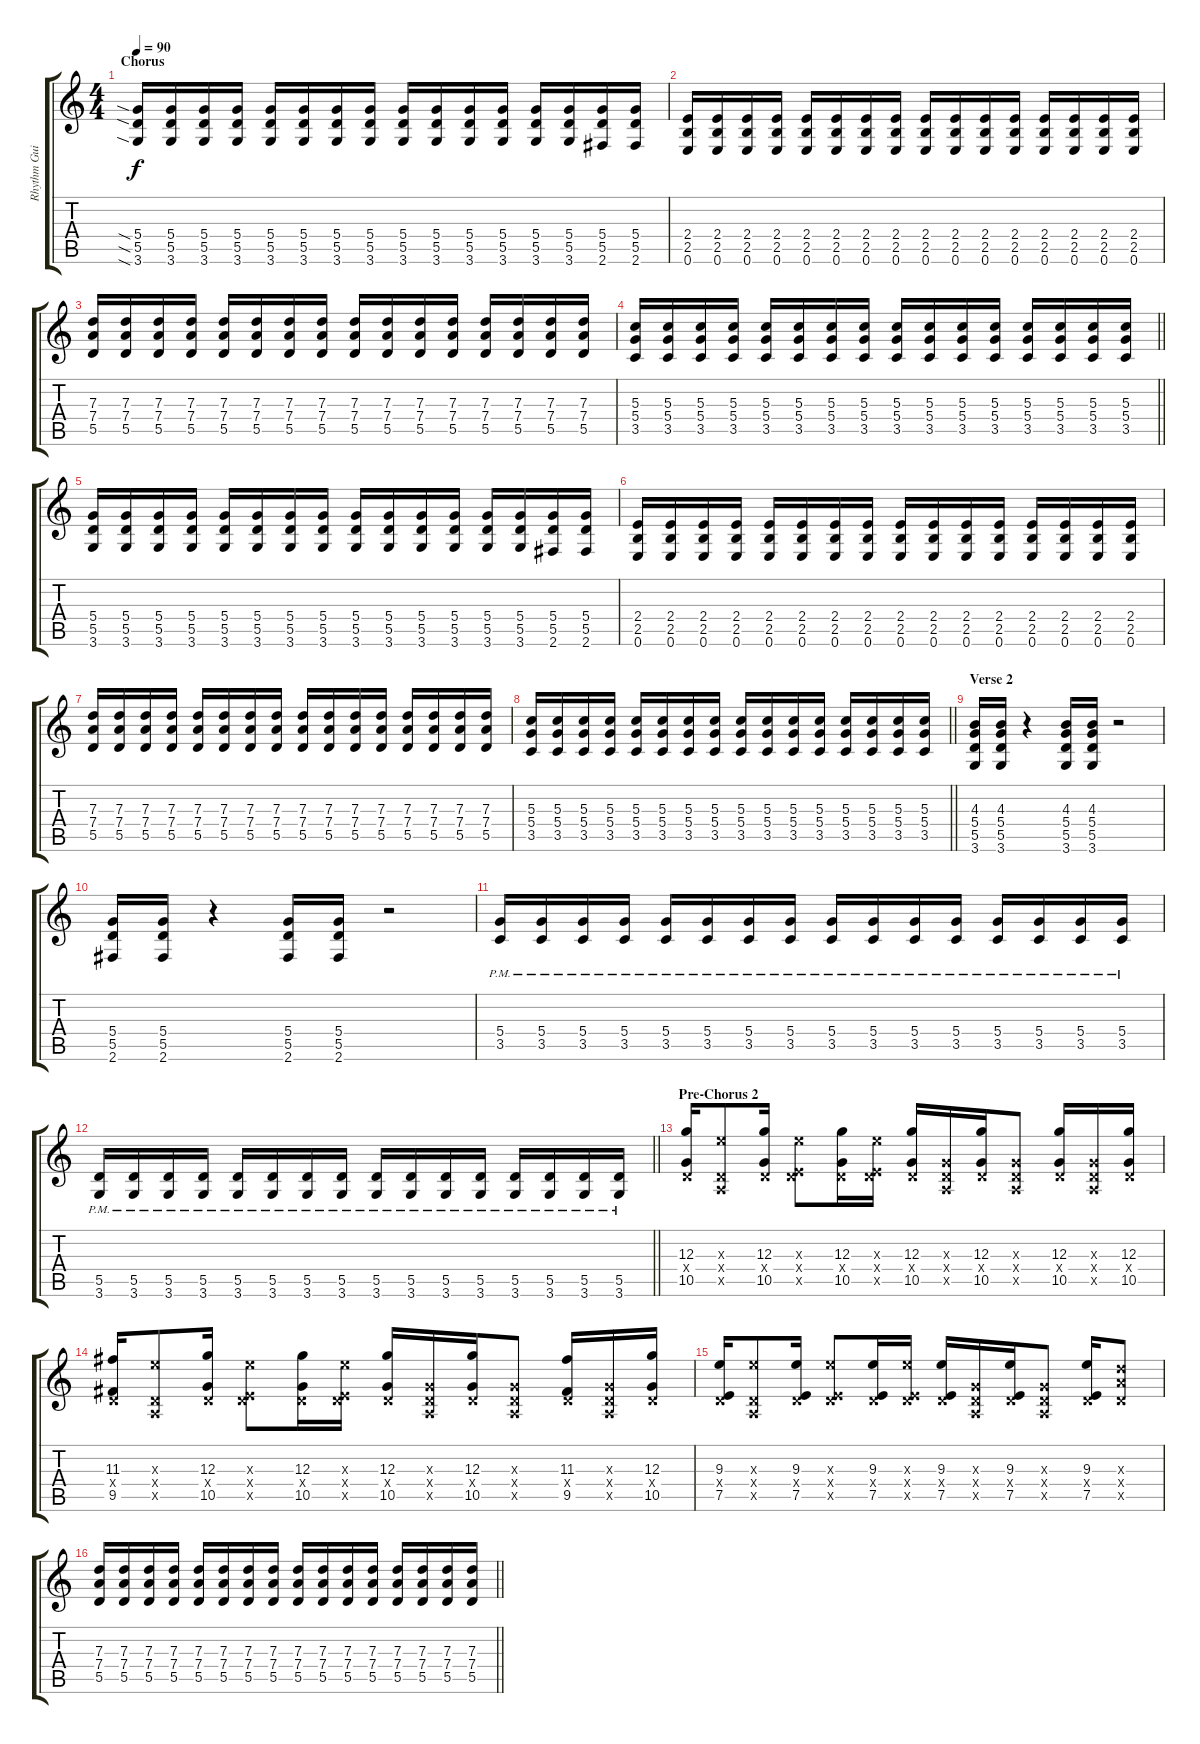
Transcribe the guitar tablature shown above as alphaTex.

\track ("Rhythm Guitar" "Rhythm Gui") {instrument distortionguitar}
\staff {score tabs}
\tuning (E4 B3 G3 D3 A2 E2) {hide}
\ts (4 4)
\section ("" "Chorus")
\tempo 90
\clef g2
\ks c
(5.4{sia} 5.5{sia} 3.6{sia}).16{dy f volume 14} (5.4 5.5 3.6).16 (5.4 5.5 3.6).16 (5.4 5.5 3.6).16 (5.4 5.5 3.6).16 (5.4 5.5 3.6).16 (5.4 5.5 3.6).16 (5.4 5.5 3.6).16 (5.4 5.5 3.6).16 (5.4 5.5 3.6).16 (5.4 5.5 3.6).16 (5.4 5.5 3.6).16 (5.4 5.5 3.6).16 (5.4 5.5 3.6).16 (5.4 5.5 2.6).16 (5.4 5.5 2.6).16 |
(2.4 2.5 0.6).16 (2.4 2.5 0.6).16 (2.4 2.5 0.6).16 (2.4 2.5 0.6).16 (2.4 2.5 0.6).16 (2.4 2.5 0.6).16 (2.4 2.5 0.6).16 (2.4 2.5 0.6).16 (2.4 2.5 0.6).16 (2.4 2.5 0.6).16 (2.4 2.5 0.6).16 (2.4 2.5 0.6).16 (2.4 2.5 0.6).16 (2.4 2.5 0.6).16 (2.4 2.5 0.6).16 (2.4 2.5 0.6).16 |
(7.3 7.4 5.5).16 (7.3 7.4 5.5).16 (7.3 7.4 5.5).16 (7.3 7.4 5.5).16 (7.3 7.4 5.5).16 (7.3 7.4 5.5).16 (7.3 7.4 5.5).16 (7.3 7.4 5.5).16 (7.3 7.4 5.5).16 (7.3 7.4 5.5).16 (7.3 7.4 5.5).16 (7.3 7.4 5.5).16 (7.3 7.4 5.5).16 (7.3 7.4 5.5).16 (7.3 7.4 5.5).16 (7.3 7.4 5.5).16 |
\barLineRight lightlight
(5.3 5.4 3.5).16 (5.3 5.4 3.5).16 (5.3 5.4 3.5).16 (5.3 5.4 3.5).16 (5.3 5.4 3.5).16 (5.3 5.4 3.5).16 (5.3 5.4 3.5).16 (5.3 5.4 3.5).16 (5.3 5.4 3.5).16 (5.3 5.4 3.5).16 (5.3 5.4 3.5).16 (5.3 5.4 3.5).16 (5.3 5.4 3.5).16 (5.3 5.4 3.5).16 (5.3 5.4 3.5).16 (5.3 5.4 3.5).16 |
(5.4 5.5 3.6).16 (5.4 5.5 3.6).16 (5.4 5.5 3.6).16 (5.4 5.5 3.6).16 (5.4 5.5 3.6).16 (5.4 5.5 3.6).16 (5.4 5.5 3.6).16 (5.4 5.5 3.6).16 (5.4 5.5 3.6).16 (5.4 5.5 3.6).16 (5.4 5.5 3.6).16 (5.4 5.5 3.6).16 (5.4 5.5 3.6).16 (5.4 5.5 3.6).16 (5.4 5.5 2.6).16 (5.4 5.5 2.6).16 |
(2.4 2.5 0.6).16 (2.4 2.5 0.6).16 (2.4 2.5 0.6).16 (2.4 2.5 0.6).16 (2.4 2.5 0.6).16 (2.4 2.5 0.6).16 (2.4 2.5 0.6).16 (2.4 2.5 0.6).16 (2.4 2.5 0.6).16 (2.4 2.5 0.6).16 (2.4 2.5 0.6).16 (2.4 2.5 0.6).16 (2.4 2.5 0.6).16 (2.4 2.5 0.6).16 (2.4 2.5 0.6).16 (2.4 2.5 0.6).16 |
(7.3 7.4 5.5).16 (7.3 7.4 5.5).16 (7.3 7.4 5.5).16 (7.3 7.4 5.5).16 (7.3 7.4 5.5).16 (7.3 7.4 5.5).16 (7.3 7.4 5.5).16 (7.3 7.4 5.5).16 (7.3 7.4 5.5).16 (7.3 7.4 5.5).16 (7.3 7.4 5.5).16 (7.3 7.4 5.5).16 (7.3 7.4 5.5).16 (7.3 7.4 5.5).16 (7.3 7.4 5.5).16 (7.3 7.4 5.5).16 |
\barLineRight lightlight
(5.3 5.4 3.5).16 (5.3 5.4 3.5).16 (5.3 5.4 3.5).16 (5.3 5.4 3.5).16 (5.3 5.4 3.5).16 (5.3 5.4 3.5).16 (5.3 5.4 3.5).16 (5.3 5.4 3.5).16 (5.3 5.4 3.5).16 (5.3 5.4 3.5).16 (5.3 5.4 3.5).16 (5.3 5.4 3.5).16 (5.3 5.4 3.5).16 (5.3 5.4 3.5).16 (5.3 5.4 3.5).16 (5.3 5.4 3.5).16 |
\section ("" "Verse 2")
(4.3 5.4 5.5 3.6).16 (4.3 5.4 5.5 3.6).16 r.4 (4.3 5.4 5.5 3.6).16 (4.3 5.4 5.5 3.6).16 r.2 |
(5.4 5.5 2.6).16 (5.4 5.5 2.6).16 r.4 (5.4 5.5 2.6).16 (5.4 5.5 2.6).16 r.2 |
(5.4{pm} 3.5{pm}).16 (5.4{pm} 3.5{pm}).16 (5.4{pm} 3.5{pm}).16 (5.4{pm} 3.5{pm}).16 (5.4{pm} 3.5{pm}).16 (5.4{pm} 3.5{pm}).16 (5.4{pm} 3.5{pm}).16 (5.4{pm} 3.5{pm}).16 (5.4{pm} 3.5{pm}).16 (5.4{pm} 3.5{pm}).16 (5.4{pm} 3.5{pm}).16 (5.4{pm} 3.5{pm}).16 (5.4{pm} 3.5{pm}).16 (5.4{pm} 3.5{pm}).16 (5.4{pm} 3.5{pm}).16 (5.4{pm} 3.5{pm}).16 |
\barLineRight lightlight
(5.5{pm} 3.6{pm}).16 (5.5{pm} 3.6{pm}).16 (5.5{pm} 3.6{pm}).16 (5.5{pm} 3.6{pm}).16 (5.5{pm} 3.6{pm}).16 (5.5{pm} 3.6{pm}).16 (5.5{pm} 3.6{pm}).16 (5.5{pm} 3.6{pm}).16 (5.5{pm} 3.6{pm}).16 (5.5{pm} 3.6{pm}).16 (5.5{pm} 3.6{pm}).16 (5.5{pm} 3.6{pm}).16 (5.5{pm} 3.6{pm}).16 (5.5{pm} 3.6{pm}).16 (5.5{pm} 3.6{pm}).16 (5.5{pm} 3.6{pm}).16 |
\section ("" "Pre-Chorus 2")
(12.3 0.4{x} 10.5).16{volume 10} (9.3{x} 0.4{x} 0.5{x}).8 (12.3 0.4{x} 10.5).16 (9.3{x} 0.4{x} 7.5{x}).8 (12.3 0.4{x} 10.5).16 (9.3{x} 0.4{x} 7.5{x}).16 (12.3 0.4{x} 10.5).16 (0.3{x} 0.4{x} 0.5{x}).16 (12.3 0.4{x} 10.5).16 (0.3{x} 0.4{x} 0.5{x}).8 (12.3 0.4{x} 10.5).16 (0.3{x} 0.4{x} 0.5{x}).16 (12.3 0.4{x} 10.5).16 |
(11.3 0.4{x} 9.5).16 (9.3{x} 0.4{x} 0.5{x}).8 (12.3 0.4{x} 10.5).16 (9.3{x} 0.4{x} 7.5{x}).8 (12.3 0.4{x} 10.5).16 (9.3{x} 0.4{x} 7.5{x}).16 (12.3 0.4{x} 10.5).16 (0.3{x} 0.4{x} 0.5{x}).16 (12.3 0.4{x} 10.5).16 (0.3{x} 0.4{x} 0.5{x}).8 (11.3 0.4{x} 9.5).16 (0.3{x} 0.4{x} 0.5{x}).16 (12.3 0.4{x} 10.5).16 |
(9.3 0.4{x} 7.5).16 (9.3{x} 0.4{x} 0.5{x}).8 (9.3 0.4{x} 7.5).16 (9.3{x} 0.4{x} 7.5{x}).8 (9.3 0.4{x} 7.5).16 (9.3{x} 0.4{x} 7.5{x}).16 (9.3 0.4{x} 7.5).16 (0.3{x} 0.4{x} 0.5{x}).16 (9.3 0.4{x} 7.5).16 (0.3{x} 0.4{x} 0.5{x}).8 (9.3 0.4{x} 7.5).16 (7.3{x} 7.4{x} 5.5{x}).8{volume 16} |
\barLineRight lightlight
(7.3 7.4 5.5).16 (7.3 7.4 5.5).16 (7.3 7.4 5.5).16 (7.3 7.4 5.5).16 (7.3 7.4 5.5).16 (7.3 7.4 5.5).16 (7.3 7.4 5.5).16 (7.3 7.4 5.5).16 (7.3 7.4 5.5).16 (7.3 7.4 5.5).16 (7.3 7.4 5.5).16 (7.3 7.4 5.5).16 (7.3 7.4 5.5).16 (7.3 7.4 5.5).16 (7.3 7.4 5.5).16 (7.3 7.4 5.5).16
